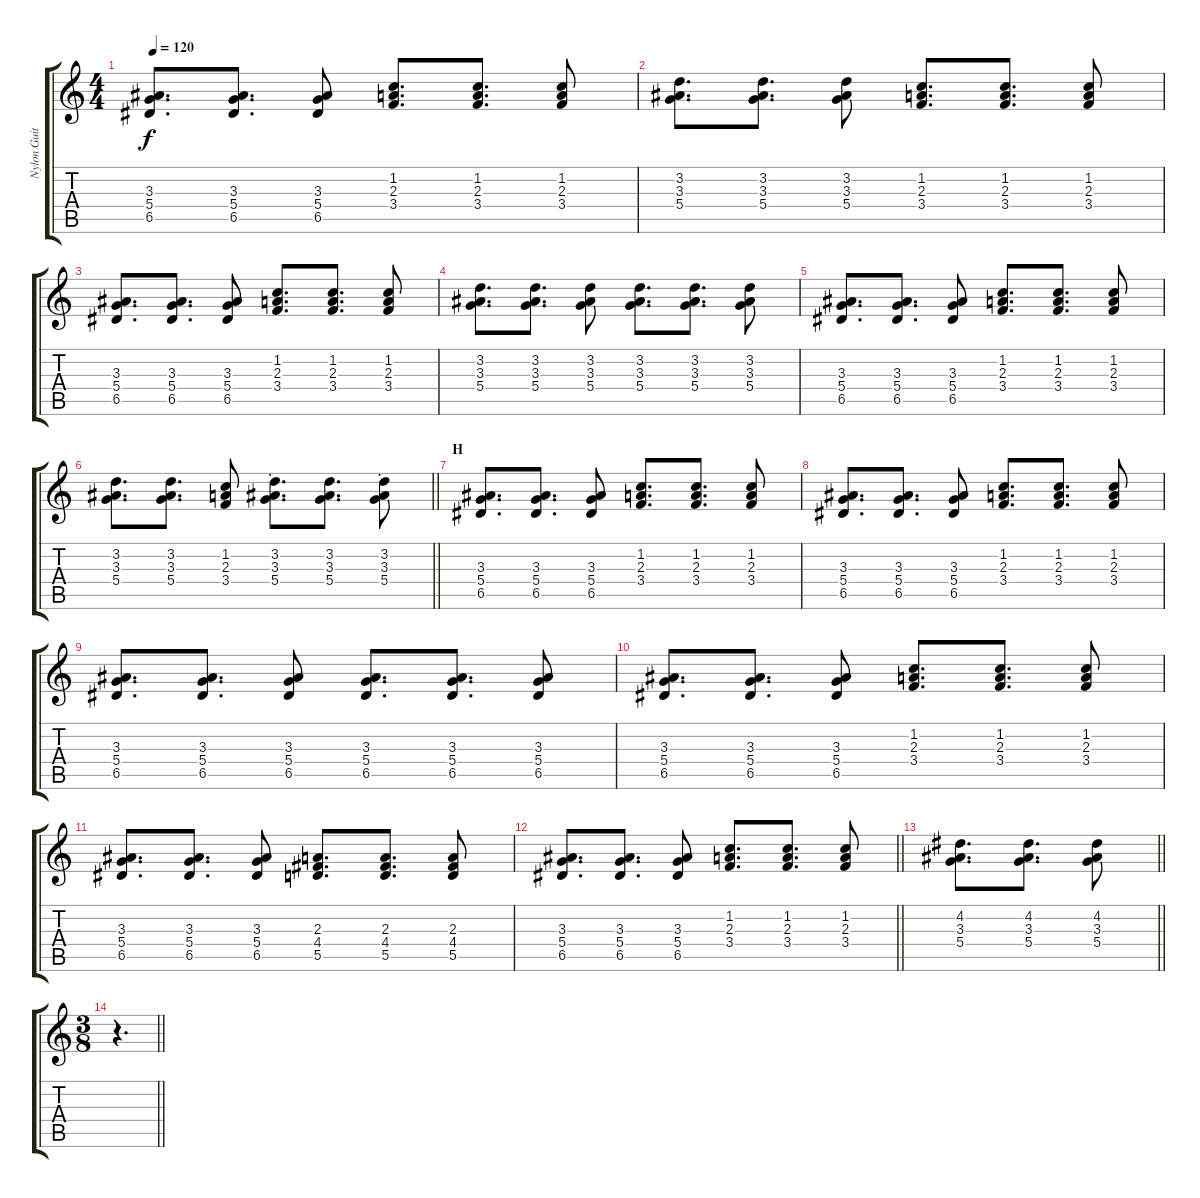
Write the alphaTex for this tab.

\track ("Nylon Guitar" "Nylon Guit") {instrument acousticguitarnylon}
\staff {score tabs}
\tuning (E4 B3 G3 D3 A2 E2) {hide}
\ts (4 4)
\tempo 120
\clef g2
\ks c
(3.3 5.4 6.5).8{d dy f} (3.3 5.4 6.5).8{d} (3.3 5.4 6.5).8 (1.2 2.3 3.4).8{d} (1.2 2.3 3.4).8{d} (1.2 2.3 3.4).8 |
(3.2 3.3 5.4).8{d} (3.2 3.3 5.4).8{d} (3.2 3.3 5.4).8 (1.2 2.3 3.4).8{d} (1.2 2.3 3.4).8{d} (1.2 2.3 3.4).8 |
(3.3 5.4 6.5).8{d} (3.3 5.4 6.5).8{d} (3.3 5.4 6.5).8 (1.2 2.3 3.4).8{d} (1.2 2.3 3.4).8{d} (1.2 2.3 3.4).8 |
(3.2 3.3 5.4).8{d} (3.2 3.3 5.4).8{d} (3.2 3.3 5.4).8 (3.2 3.3 5.4).8{d} (3.2 3.3 5.4).8{d} (3.2 3.3 5.4).8 |
(3.3 5.4 6.5).8{d} (3.3 5.4 6.5).8{d} (3.3 5.4 6.5).8 (1.2 2.3 3.4).8{d} (1.2 2.3 3.4).8{d} (1.2 2.3 3.4).8 |
\barLineRight lightlight
(3.2 3.3 5.4).8{d} (3.2 3.3 5.4).8{d} (1.2 2.3 3.4).8 (3.2{st} 3.3{st} 5.4{st}).8{d} (3.2 3.3 5.4).8{d} (3.2{st} 3.3{st} 5.4{st}).8 |
\section ("" "H")
(3.3 5.4 6.5).8{d} (3.3 5.4 6.5).8{d} (3.3 5.4 6.5).8 (1.2 2.3 3.4).8{d} (1.2 2.3 3.4).8{d} (1.2 2.3 3.4).8 |
(3.3 5.4 6.5).8{d} (3.3 5.4 6.5).8{d} (3.3 5.4 6.5).8 (1.2 2.3 3.4).8{d} (1.2 2.3 3.4).8{d} (1.2 2.3 3.4).8 |
(3.3 5.4 6.5).8{d} (3.3 5.4 6.5).8{d} (3.3 5.4 6.5).8 (3.3 5.4 6.5).8{d} (3.3 5.4 6.5).8{d} (3.3 5.4 6.5).8 |
(3.3 5.4 6.5).8{d} (3.3 5.4 6.5).8{d} (3.3 5.4 6.5).8 (1.2 2.3 3.4).8{d} (1.2 2.3 3.4).8{d} (1.2 2.3 3.4).8 |
(3.3 5.4 6.5).8{d} (3.3 5.4 6.5).8{d} (3.3 5.4 6.5).8 (2.3 4.4 5.5).8{d} (2.3 4.4 5.5).8{d} (2.3 4.4 5.5).8 |
\barLineRight lightlight
(3.3 5.4 6.5).8{d} (3.3 5.4 6.5).8{d} (3.3 5.4 6.5).8 (1.2 2.3 3.4).8{d} (1.2 2.3 3.4).8{d} (1.2 2.3 3.4).8 |
\barLineRight lightlight
(4.2 3.3 5.4).8{d} (4.2 3.3 5.4).8{d} (4.2 3.3 5.4).8 |
\ts (3 8)
\barLineRight lightlight
r.4{d}
